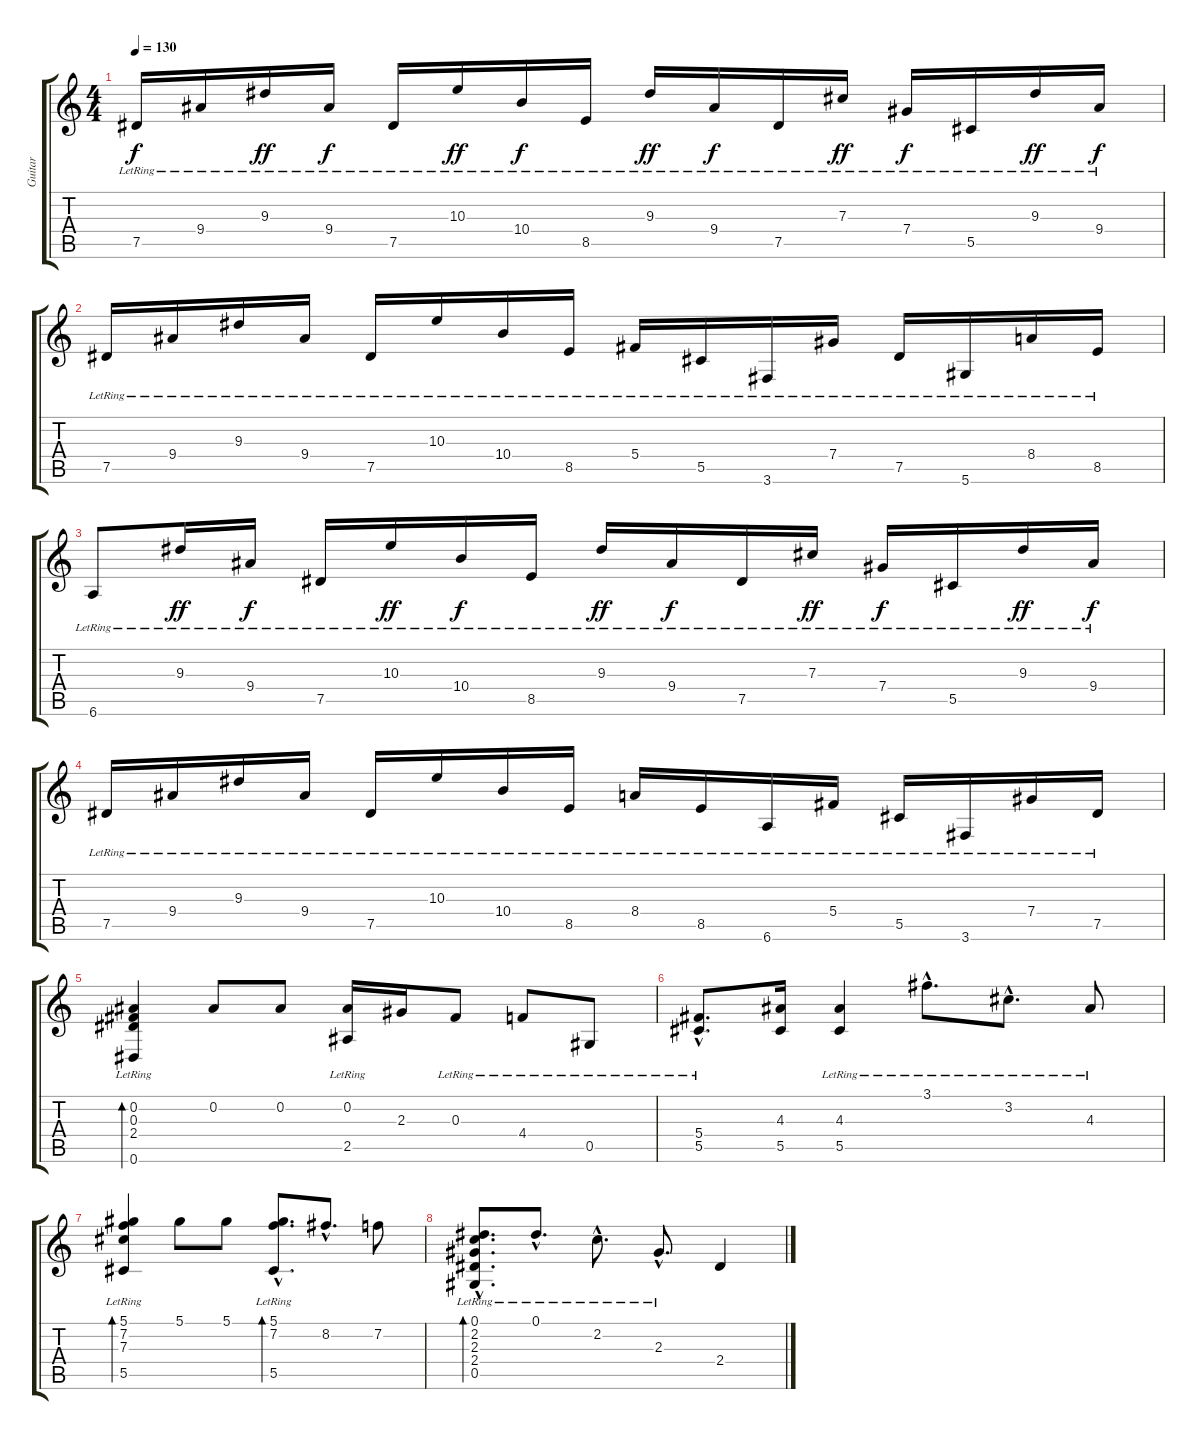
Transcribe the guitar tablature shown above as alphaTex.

\track ("Guitar" "Guitar") {instrument acousticguitarsteel}
\staff {score tabs}
\tuning (Eb4 Bb3 Gb3 Db3 Ab2 Eb2) {hide}
\ts (4 4)
\tempo 130
\clef g2
\ks c
7.5{lr}.16{dy f} 9.4{lr}.16 9.3{lr}.16{dy ff} 9.4{lr}.16{dy f} 7.5{lr}.16 10.3{lr}.16{dy ff} 10.4{lr}.16{dy f} 8.5{lr}.16 9.3{lr}.16{dy ff} 9.4{lr}.16{dy f} 7.5{lr}.16 7.3{lr}.16{dy ff} 7.4{lr}.16{dy f} 5.5{lr}.16 9.3{lr}.16{dy ff} 9.4{lr}.16{dy f} |
7.5{lr}.16 9.4{lr}.16 9.3{lr}.16 9.4{lr}.16 7.5{lr}.16 10.3{lr}.16 10.4{lr}.16 8.5{lr}.16 5.4{lr}.16 5.5{lr}.16 3.6{lr}.16 7.4{lr}.16 7.5{lr}.16 5.6{lr}.16 8.4{lr}.16 8.5{lr}.16 |
6.6{lr}.8 9.3{lr}.16{dy ff} 9.4{lr}.16{dy f} 7.5{lr}.16 10.3{lr}.16{dy ff} 10.4{lr}.16{dy f} 8.5{lr}.16 9.3{lr}.16{dy ff} 9.4{lr}.16{dy f} 7.5{lr}.16 7.3{lr}.16{dy ff} 7.4{lr}.16{dy f} 5.5{lr}.16 9.3{lr}.16{dy ff} 9.4{lr}.16{dy f} |
7.5{lr}.16 9.4{lr}.16 9.3{lr}.16 9.4{lr}.16 7.5{lr}.16 10.3{lr}.16 10.4{lr}.16 8.5{lr}.16 8.4{lr}.16 8.5{lr}.16 6.6{lr}.16 5.4{lr}.16 5.5{lr}.16 3.6{lr}.16 7.4{lr}.16 7.5{lr}.16 |
(0.2 0.3{lr} 2.4 0.6{lr}).4{bd 120} 0.2.8 0.2.8 (0.2{lr} 2.5{lr}).16 2.3.16 0.3{lr}.8 4.4{lr}.8 0.5{lr}.8 |
(5.4{hac lr} 5.5{hac}).8{d} (4.3 5.5).16 (4.3{lr} 5.5{lr}).4 3.1{hac lr}.8{d} 3.2{hac lr}.8{d} 4.3{lr}.8 |
(5.1 7.2{lr} 7.3{lr} 5.5{lr}).4{bd 120} 5.1.8 5.1.8 (5.1{hac lr} 7.2{hac} 5.5{hac lr}).8{d bd 120} 8.2{hac}.8{d} 7.2.8 |
(0.1{hac} 2.2{hac lr} 2.3{hac lr} 2.4{hac lr} 0.5{hac lr}).8{d bd 120} 0.1{hac lr}.8{d} 2.2{hac lr}.8{d} 2.3{hac lr}.8{d} 2.4.4
